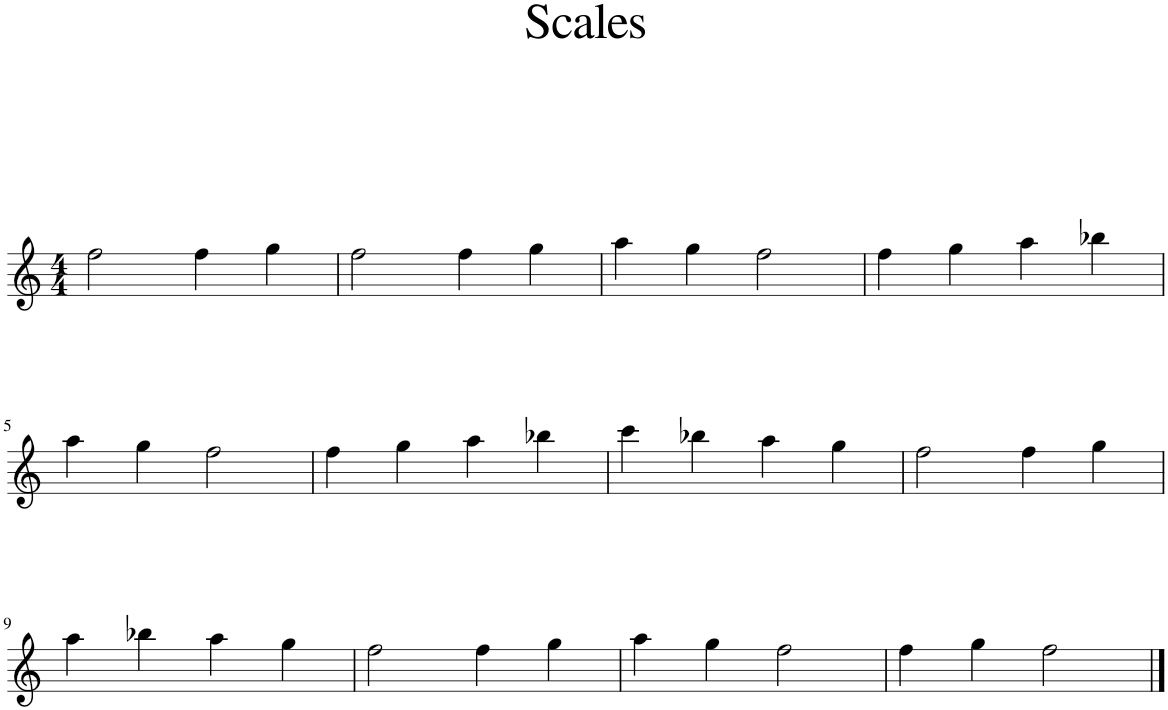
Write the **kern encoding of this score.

**kern
*part1
*staff1
*I"Oboe
*I'Ob.
*clefG2
*k[]
*M4/4
=1
2ff\
4ff\
4gg\
=2
2ff\
4ff\
4gg\
=3
4aa\
4gg\
2ff\
=4
4ff\
4gg\
4aa\
4bb-X\
!!LO:LB:g=z
=5
4aa\
4gg\
2ff\
=6
4ff\
4gg\
4aa\
4bb-X\
=7
4ccc\
4bb-X\
4aa\
4gg\
=8
2ff\
4ff\
4gg\
!!LO:LB:g=z
=9
4aa\
4bb-X\
4aa\
4gg\
=10
2ff\
4ff\
4gg\
=11
4aa\
4gg\
2ff\
=12
4ff\
4gg\
2ff\
==
*-
